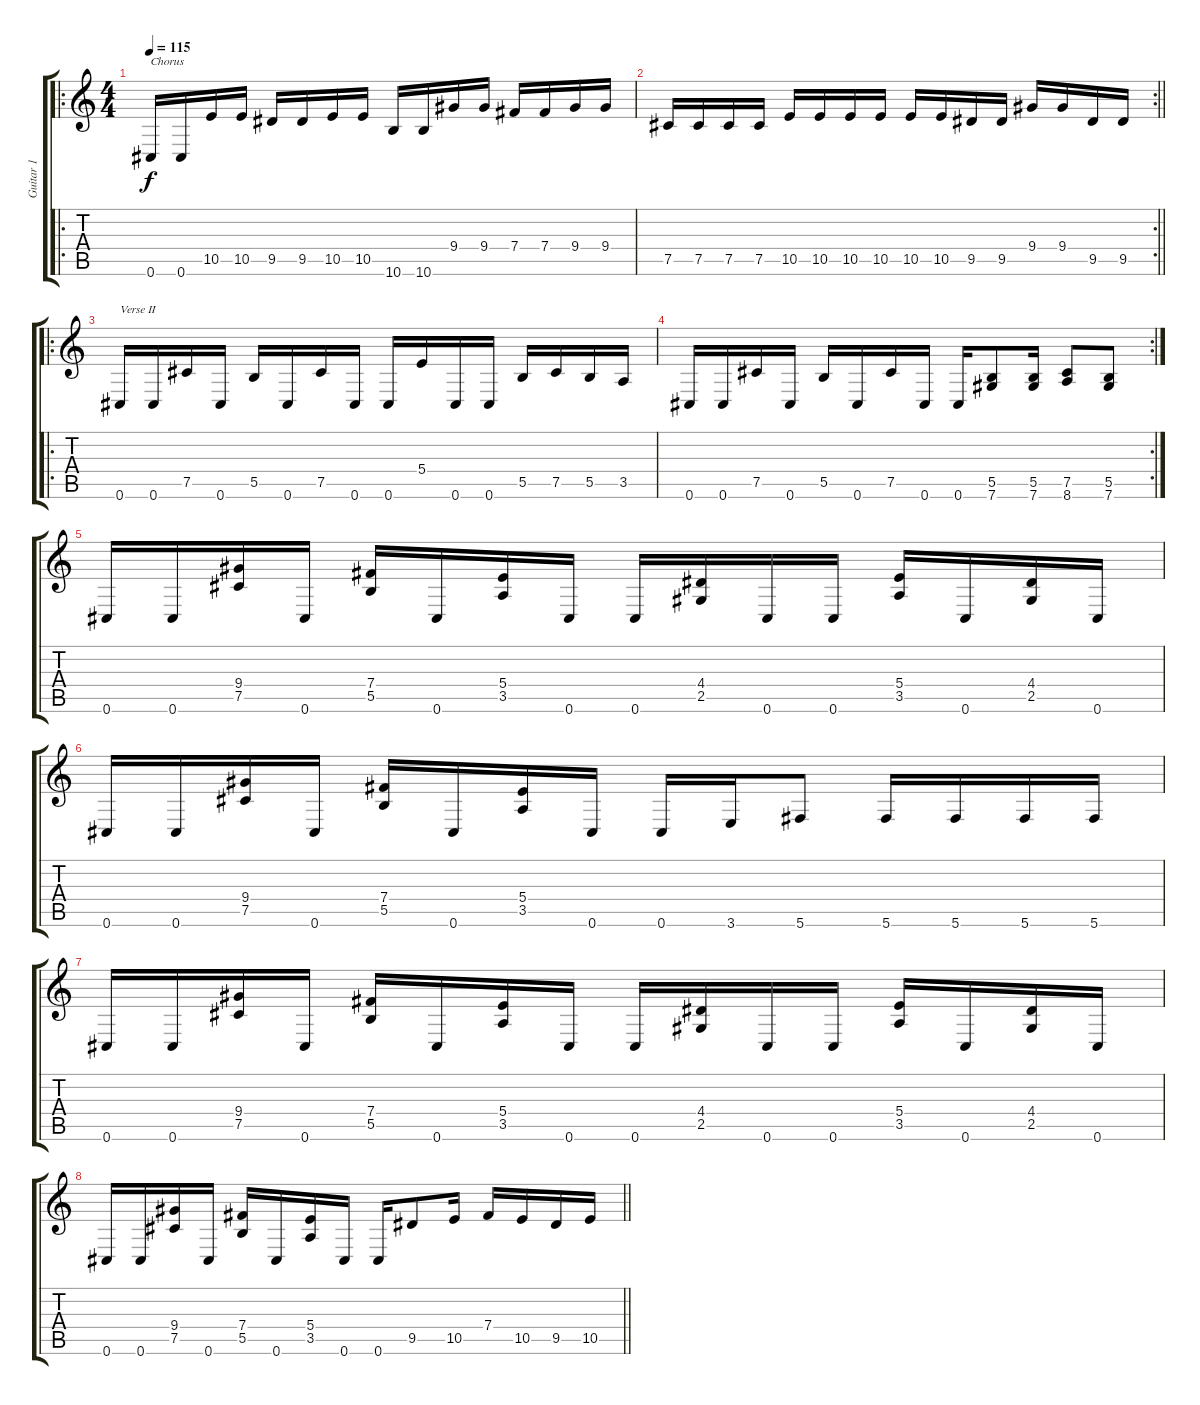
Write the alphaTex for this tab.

\track ("Guitar 1" "Guitar 1") {instrument distortionguitar}
\staff {score tabs}
\tuning (Db4 Ab3 E3 B2 Gb2 Db2) {hide}
\ro
\ts (4 4)
\tempo 115
\clef g2
\ks c
0.6.16{txt "Chorus" dy f} 0.6.16 10.5.16 10.5.16 9.5.16 9.5.16 10.5.16 10.5.16 10.6.16 10.6.16 9.4.16 9.4.16 7.4.16 7.4.16 9.4.16 9.4.16 |
\rc 2
\barLineRight lightlight
7.5.16 7.5.16 7.5.16 7.5.16 10.5.16 10.5.16 10.5.16 10.5.16 10.5.16 10.5.16 9.5.16 9.5.16 9.4.16 9.4.16 9.5.16 9.5.16 |
\ro
0.6.16{txt "Verse II"} 0.6.16 7.5.16 0.6.16 5.5.16 0.6.16 7.5.16 0.6.16 0.6.16 5.4.16 0.6.16 0.6.16 5.5.16 7.5.16 5.5.16 3.5.16 |
\rc 2
0.6.16 0.6.16 7.5.16 0.6.16 5.5.16 0.6.16 7.5.16 0.6.16 0.6.16 (5.5 7.6).8 (5.5 7.6).16 (7.5 8.6).8 (5.5 7.6).8 |
0.6.16 0.6.16 (9.4 7.5).16 0.6.16 (7.4 5.5).16 0.6.16 (5.4 3.5).16 0.6.16 0.6.16 (4.4 2.5).16 0.6.16 0.6.16 (5.4 3.5).16 0.6.16 (4.4 2.5).16 0.6.16 |
0.6.16 0.6.16 (9.4 7.5).16 0.6.16 (7.4 5.5).16 0.6.16 (5.4 3.5).16 0.6.16 0.6.16 3.6.16 5.6.8 5.6.16 5.6.16 5.6.16 5.6.16 |
0.6.16 0.6.16 (9.4 7.5).16 0.6.16 (7.4 5.5).16 0.6.16 (5.4 3.5).16 0.6.16 0.6.16 (4.4 2.5).16 0.6.16 0.6.16 (5.4 3.5).16 0.6.16 (4.4 2.5).16 0.6.16 |
\barLineRight lightlight
0.6.16 0.6.16 (9.4 7.5).16 0.6.16 (7.4 5.5).16 0.6.16 (5.4 3.5).16 0.6.16 0.6.16 9.5.8 10.5.16 7.4.16 10.5.16 9.5.16 10.5.16
